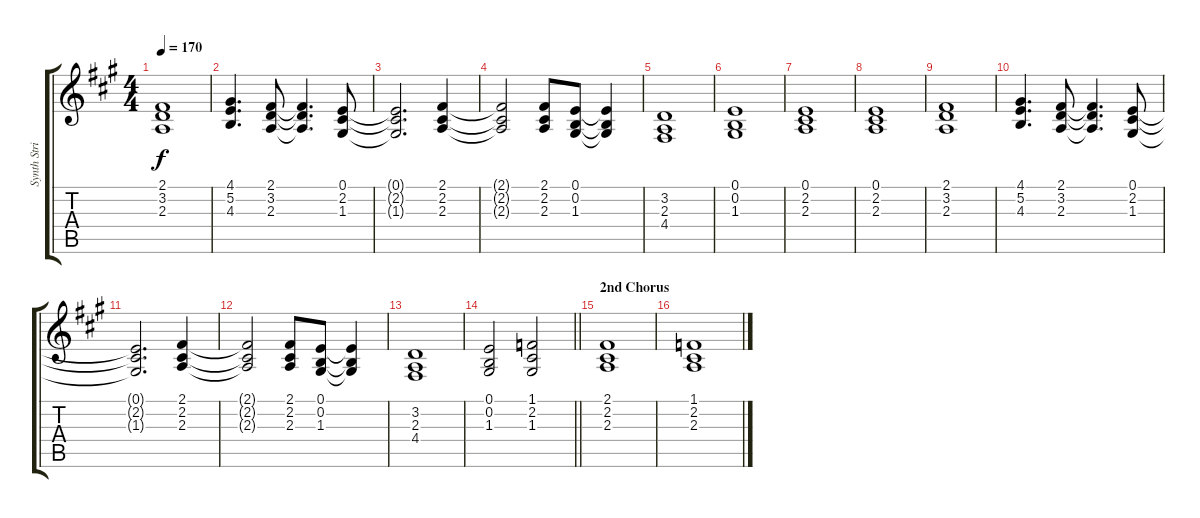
\track ("Synth Strings II" "Synth Stri") {instrument tremolostrings}
\staff {score tabs}
\tuning (E4 B3 G3 D3 A2 E2) {hide}
\ts (4 4)
\tempo 170
\clef g2
\ks a
(2.1 3.2 2.3).1{dy f} |
(4.1 5.2 4.3).4{d} (2.1 3.2 2.3).8 (2.1{t} 3.2{t} 2.3{t}).4{d} (0.1 2.2 1.3).8 |
(0.1{t} 2.2{t} 1.3{t}).2{d} (2.1 2.2 2.3).4 |
(2.1{t} 2.2{t} 2.3{t}).2 (2.1 2.2 2.3).8 (0.1 0.2 1.3).8 (0.1{t} 0.2{t} 1.3{t}).4 |
(3.2 2.3 4.4).1 |
(0.1 0.2 1.3).1 |
(0.1 2.2 2.3).1 |
(0.1 2.2 2.3).1 |
(2.1 3.2 2.3).1 |
(4.1 5.2 4.3).4{d} (2.1 3.2 2.3).8 (2.1{t} 3.2{t} 2.3{t}).4{d} (0.1 2.2 1.3).8 |
(0.1{t} 2.2{t} 1.3{t}).2{d} (2.1 2.2 2.3).4 |
(2.1{t} 2.2{t} 2.3{t}).2 (2.1 2.2 2.3).8 (0.1 0.2 1.3).8 (0.1{t} 0.2{t} 1.3{t}).4 |
(3.2 2.3 4.4).1 |
\barLineRight lightlight
(0.1 0.2 1.3).2 (1.1 2.2 1.3).2 |
\section ("" "2nd Chorus")
(2.1 2.2 2.3).1 |
(1.1 2.2 2.3).1
